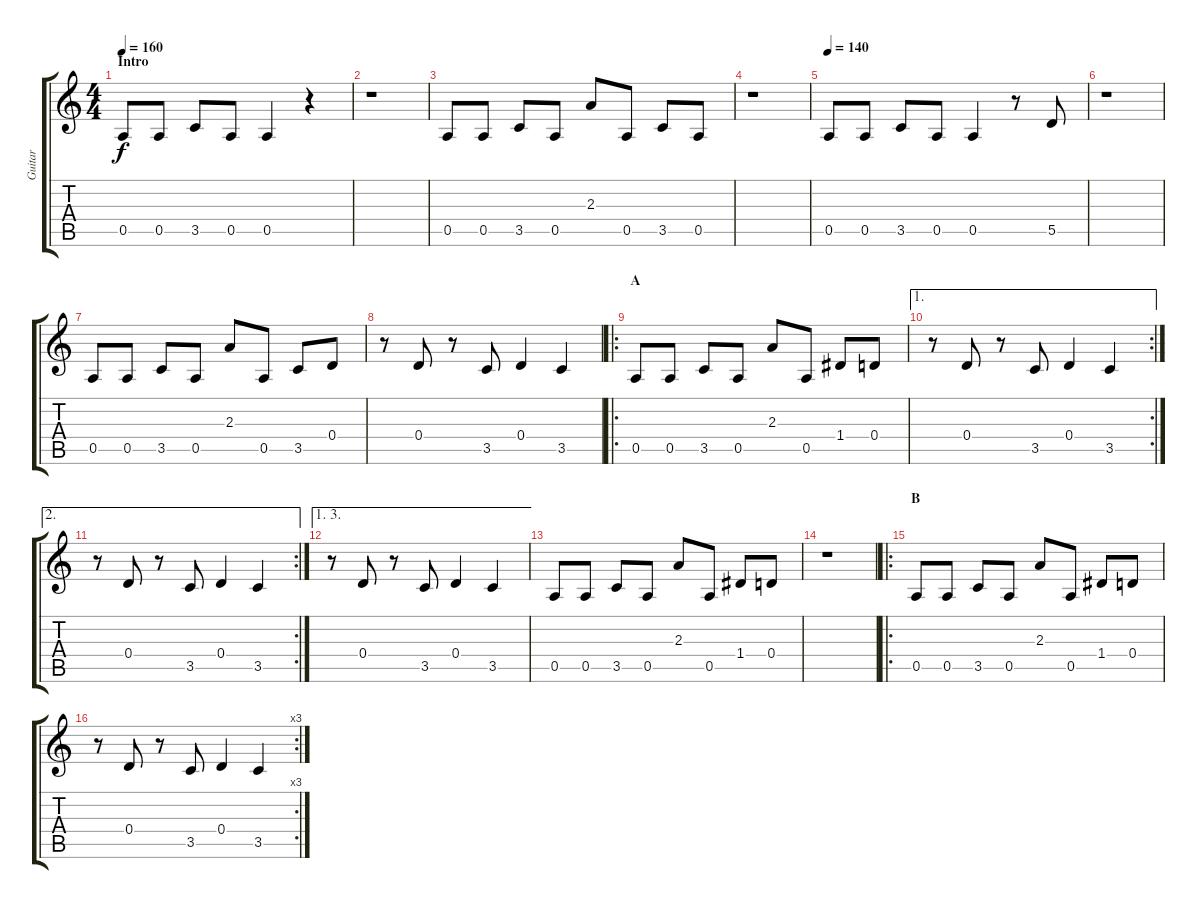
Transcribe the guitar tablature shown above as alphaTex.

\track ("Guitar" "Guitar") {instrument overdrivenguitar}
\staff {score tabs}
\tuning (E4 B3 G3 D3 A2 E2) {hide}
\ts (4 4)
\section ("" "Intro")
\tempo 160
\tempo 140
\tempo 160
\clef g2
\ks c
0.5.8{dy f instrument overdrivenguitar} 0.5.8 3.5.8 0.5.8 0.5.4 r.4 |
r.1 |
0.5.8 0.5.8 3.5.8 0.5.8 2.3.8 0.5.8 3.5.8 0.5.8 |
r.1 |
\tempo 140
0.5.8 0.5.8 3.5.8 0.5.8 0.5.4 r.8 5.5.8 |
r.1 |
0.5.8 0.5.8 3.5.8 0.5.8 2.3.8 0.5.8 3.5.8 0.4.8 |
r.8 0.4.8 r.8 3.5.8 0.4.4 3.5.4 |
\ro
\section ("" "A")
0.5.8 0.5.8 3.5.8 0.5.8 2.3.8 0.5.8 1.4.8 0.4.8 |
\ae 1
\rc 2
r.8 0.4.8 r.8 3.5.8 0.4.4 3.5.4 |
\ae 2
\rc 2
r.8 0.4.8 r.8 3.5.8 0.4.4 3.5.4 |
\ae (1 3)
r.8 0.4.8 r.8 3.5.8 0.4.4 3.5.4 |
0.5.8 0.5.8 3.5.8 0.5.8 2.3.8 0.5.8 1.4.8 0.4.8 |
r.1 |
\ro
\section ("" "B")
0.5.8 0.5.8 3.5.8 0.5.8 2.3.8 0.5.8 1.4.8 0.4.8 |
\rc 3
r.8 0.4.8 r.8 3.5.8 0.4.4 3.5.4
